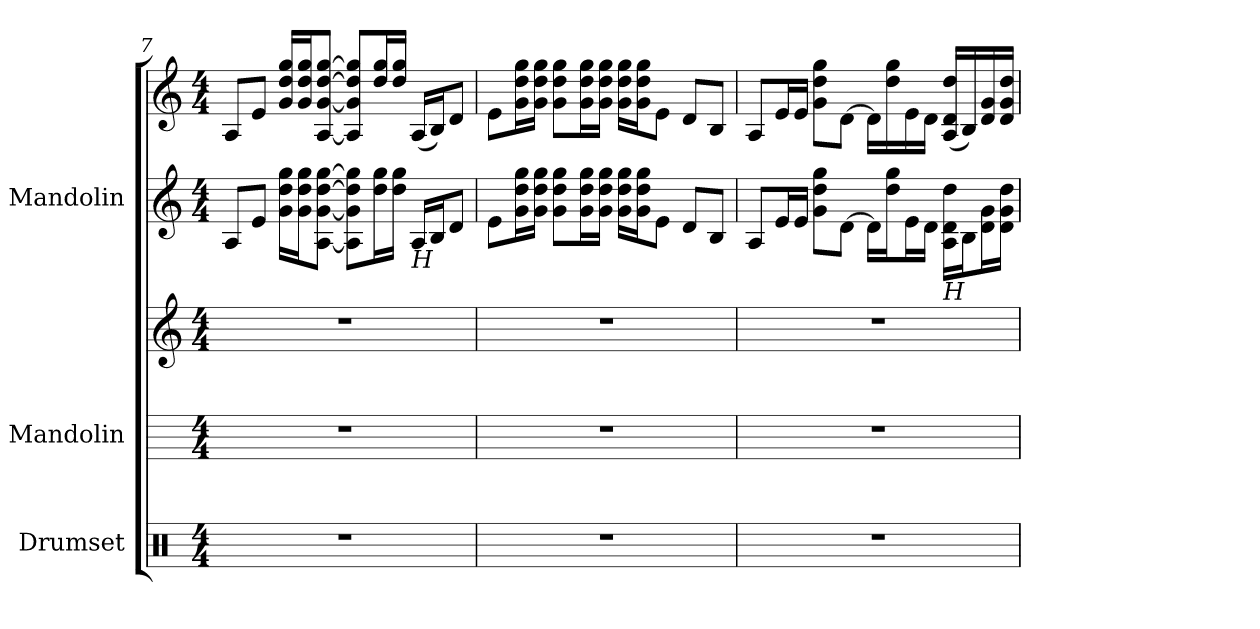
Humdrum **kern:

**kern	**kern	**kern	**kern	**kern
*part3	*part2	*part2	*part1	*part1
*staff5	*staff4	*staff3	*staff2	*staff1
*I"Drumset	*I"Mandolin	*	*I"Mandolin	*
*I'D. Set	*I'Mdn.	*	*I'Mdn.	*
*clefX	*	*clefG2	*	*clefG2
*k[]	*k[]	*k[]	*k[]	*k[]
*M4/4	*M4/4	*M4/4	*M4/4	*M4/4
=7	=7	=7	=7	=7
1r	1r	1r	8AL	8A/L
.	.	.	8eJ	8e/J
.	.	.	16g\ 16dd\ 16gg\LL	16g/ 16dd/ 16gg/LL
.	.	.	16g\ 16dd\ 16gg\J	16g/ 16dd/ 16gg/J
.	.	.	[8A\ [8g\ [8dd\ [8gg\J	[8A/ [8g/ [8dd/ [8gg/J
.	.	.	8A]\ 8g]\ 8dd]\ 8gg]\L	8A/] 8g/] 8dd/] 8gg/]L
.	.	.	16dd\ 16gg\L	16dd/ 16gg/L
.	.	.	16dd\ 16gg\JJ	16dd/ 16gg/JJ
!	!	!	!LO:TX:b:i:t=H	!
.	.	.	16ALL	(<16A/LL
.	.	.	16BJ	16B/J)
.	.	.	8dJ	8d/J
!!LO:LB:g=z
=8	=8	=8	=8	=8
1r	1r	1r	8eL	8e\L
.	.	.	16g\ 16dd\ 16gg\L	16g\ 16dd\ 16gg\L
.	.	.	16g\ 16dd\ 16gg\JJ	16g\ 16dd\ 16gg\JJ
.	.	.	8g\ 8dd\ 8gg\L	8g\ 8dd\ 8gg\L
.	.	.	16g\ 16dd\ 16gg\L	16g\ 16dd\ 16gg\L
.	.	.	16g\ 16dd\ 16gg\JJ	16g\ 16dd\ 16gg\JJ
.	.	.	16g\ 16dd\ 16gg\LL	16g\ 16dd\ 16gg\LL
.	.	.	16g\ 16dd\ 16gg\J	16g\ 16dd\ 16gg\J
.	.	.	8eJ	8e\J
.	.	.	8dL	8d/L
.	.	.	8BJ	8B/J
=9	=9	=9	=9	=9
1r	1r	1r	8AL	8A/L
.	.	.	16eL	16e/L
.	.	.	16eJJ	16e/JJ
.	.	.	8g\ 8dd\ 8gg\L	8g\ 8dd\ 8gg\L
.	.	.	[8dJ	[8d\J
.	.	.	16dLL]	16d\LL]
.	.	.	16dd\ 16gg\J	16dd\ 16gg\
.	.	.	16eL	16e\
.	.	.	16dJJ	16d\JJ
!	!	!	!LO:TX:b:i:t=H	!
.	.	.	16A\ 16d\ 16dd\LL	(<16A/ 16d/ 16dd/LL
.	.	.	16BJ	16B/)
.	.	.	16d\ 16g\L	16d/ 16g/
.	.	.	16d\ 16g\ 16dd\JJ	16d/ 16g/ 16dd/JJ
=	=	=	=	=
*-	*-	*-	*-	*-
